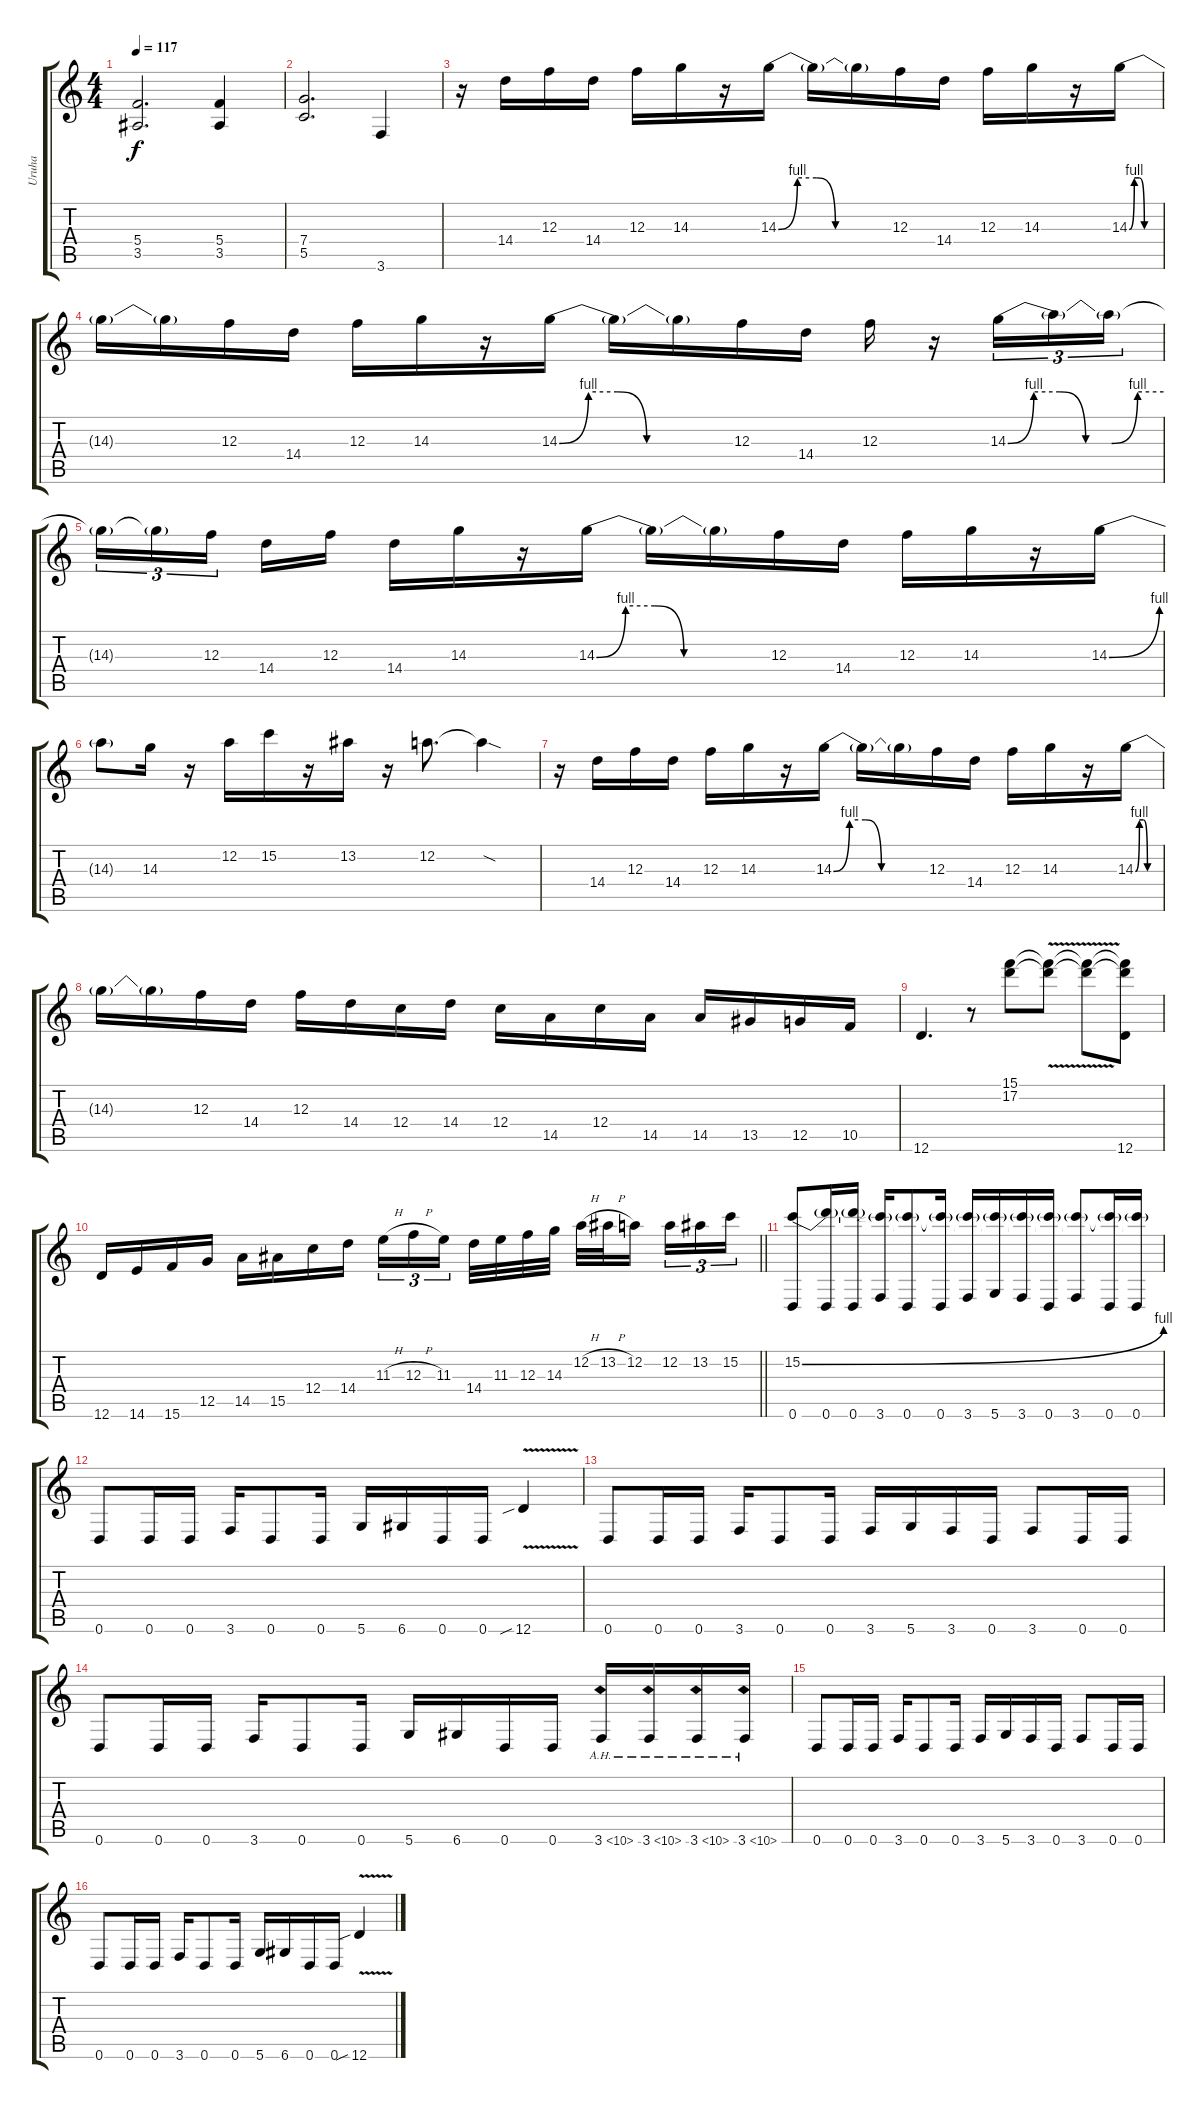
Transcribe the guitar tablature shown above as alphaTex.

\track ("Uruha" "Uruha") {instrument distortionguitar}
\staff {score tabs}
\tuning (D4 A3 F3 C3 G2 D2) {hide}
\ts (4 4)
\tempo 117
\clef g2
\ks c
(5.4 3.5).2{d dy f} (5.4 3.5).4 |
(7.4 5.5).2{d} 3.6.4 |
r.16{balance 8} 14.4.16 12.3.16 14.4.16 12.3.16 14.3.16 r.16 14.3{be (custom 0 0 10 4 20 4 30 0 60 0)}.16 14.3{t}.16 14.3{t}.16 12.3.16 14.4.16 12.3.16 14.3.16 r.16 14.3{be (custom 0 0 10 4 20 4 30 0 60 0)}.16 |
14.3{t}.16 14.3{t}.16 12.3.16 14.4.16 12.3.16 14.3.16 r.16 14.3{be (custom 0 0 10 4 20 4 30 0 60 0)}.16 14.3{t}.16 14.3{t}.16 12.3.16 14.4.16 12.3.16 r.16 14.3{be (custom 0 0 10 4 20 4 30 0 40 0 50 4 60 4)}.16{tu (3 2)} 14.3{t}.16{tu (3 2)} 14.3{t}.16{tu (3 2)} |
14.3{t}.16{tu (3 2)} 14.3{t}.16{tu (3 2)} 12.3.16{tu (3 2) beam splitsecondary} 14.4.16 12.3.16 14.4.16 14.3.16 r.16 14.3{be (custom 0 0 10 4 20 4 30 0 60 0)}.16 14.3{t}.16 14.3{t}.16 12.3.16 14.4.16 12.3.16 14.3.16 r.16 14.3{be (bend 0 0 60 4)}.16 |
14.3{t}.8 14.3.16 r.16 12.2.16 15.2.16 r.16 13.2.16 r.16 12.2.8{d} 12.2{sod t}.4 |
r.16 14.4.16 12.3.16 14.4.16 12.3.16 14.3.16 r.16 14.3{be (custom 0 0 10 4 20 4 30 0 60 0)}.16 14.3{t}.16 14.3{t}.16 12.3.16 14.4.16 12.3.16 14.3.16 r.16 14.3{be (custom 0 0 10 4 20 4 30 0 60 0)}.16{volume 15} |
14.3{t}.16 14.3{t}.16 12.3.16 14.4.16 12.3.16 14.4.16 12.4.16 14.4.16 12.4.16 14.5.16 12.4.16 14.5.16 14.5.16 13.5.16 12.5.16 10.5.16 |
12.6.4{d} r.8 (15.1 17.2).8 (15.1{v t} 17.2{t}).8 (15.1{t} 17.2{t}).8 (15.1{t} 17.2{t} 12.6).8 |
\barLineRight lightlight
12.6.16 14.6.16 15.6.16 12.5.16 14.5.16 15.5.16 12.4.16 14.4.16 11.3{h}.16{tu (3 2)} 12.3{h}.16{tu (3 2)} 11.3.16{tu (3 2) beam splitsecondary} 14.4.32 11.3.32 12.3.32 14.3.32 12.2{h}.32 13.2{h}.32 12.2.16{beam splitsecondary} 12.2.16{tu (3 2)} 13.2.16{tu (3 2)} 15.2.16{tu (3 2)} |
(15.2{be (bend 0 0 60 4)} 0.6).8{volume 13 balance 16} (15.2{t} 0.6).16 (15.2{t} 0.6).16 (15.2{t} 3.6).16 (15.2{t} 0.6).8 (15.2{t} 0.6).16 (15.2{t} 3.6).16 (15.2{t} 5.6).16 (15.2{t} 3.6).16 (15.2{t} 0.6).16 (15.2{t} 3.6).8 (15.2{t} 0.6).16 (15.2{t} 0.6).16 |
0.6.8 0.6.16 0.6.16 3.6.16 0.6.8 0.6.16 5.6.16 6.6.16 0.6.16 0.6.16 12.6{v sib}.4 |
0.6.8 0.6.16 0.6.16 3.6.16 0.6.8 0.6.16 3.6.16 5.6.16 3.6.16 0.6.16 3.6.8 0.6.16 0.6.16 |
0.6.8 0.6.16 0.6.16 3.6.16 0.6.8 0.6.16 5.6.16 6.6.16 0.6.16 0.6.16 3.6{ah 7}.16 3.6{ah 7}.16 3.6{ah 7}.16 3.6{ah 7}.16 |
0.6.8 0.6.16 0.6.16 3.6.16 0.6.8 0.6.16 3.6.16 5.6.16 3.6.16 0.6.16 3.6.8 0.6.16 0.6.16 |
0.6.8 0.6.16 0.6.16 3.6.16 0.6.8 0.6.16 5.6.16 6.6.16 0.6.16 0.6.16 12.6{v sib}.4
